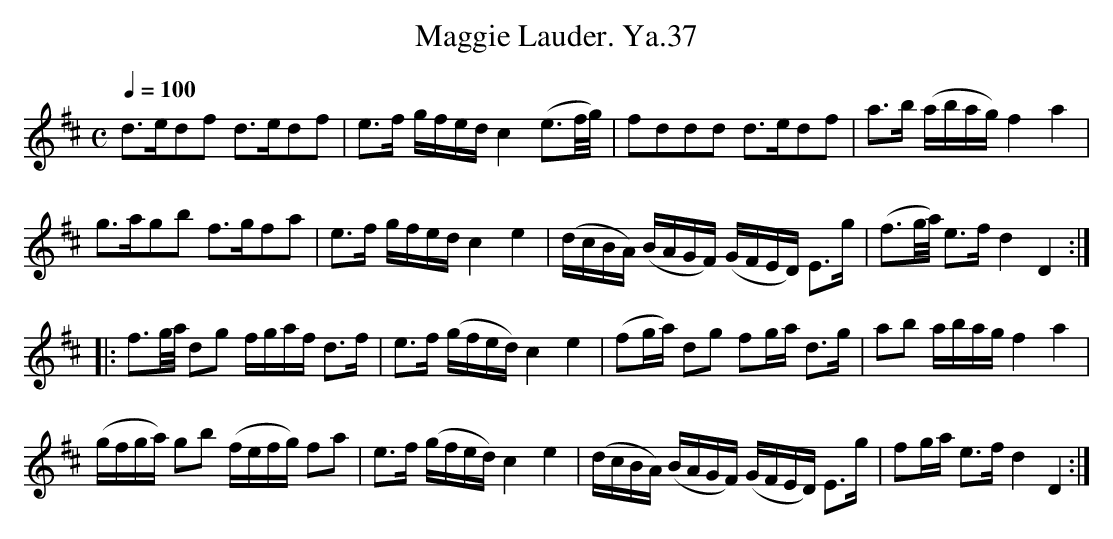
X:1
T:Maggie Lauder. Ya.37
L:1/8
M:C
Q:1/4=100
K:D
d>edf d>edf|e>f g/f/e/d/c2(e3/2f//g//)|fddd d>edf | a>b (a/b/a/g/) f2a2|
g>agb f>gfa|e>f g/f/e/d/ c2e2|(d/c/B/A/) (B/A/G/F/) (G/F/E/D/) E>g |\
(f3/2g//a//) e>f d2D2:|
|:f3/2g//a// dg f/g/a/f/ d>f | e>f (g/f/e/d/)c2e2|(fg/a/) dg fg/a/ d>g|ab a/b/a/g/f2a2 |
(g/f/g/a/) gb (f/e/f/g/) fa|e>f (g/f/e/d/)c2e2|\
(d/c/B/A/) (B/A/G/F/) (G/F/E/D/) E>g | fg/a/ e>f d2D2:|
